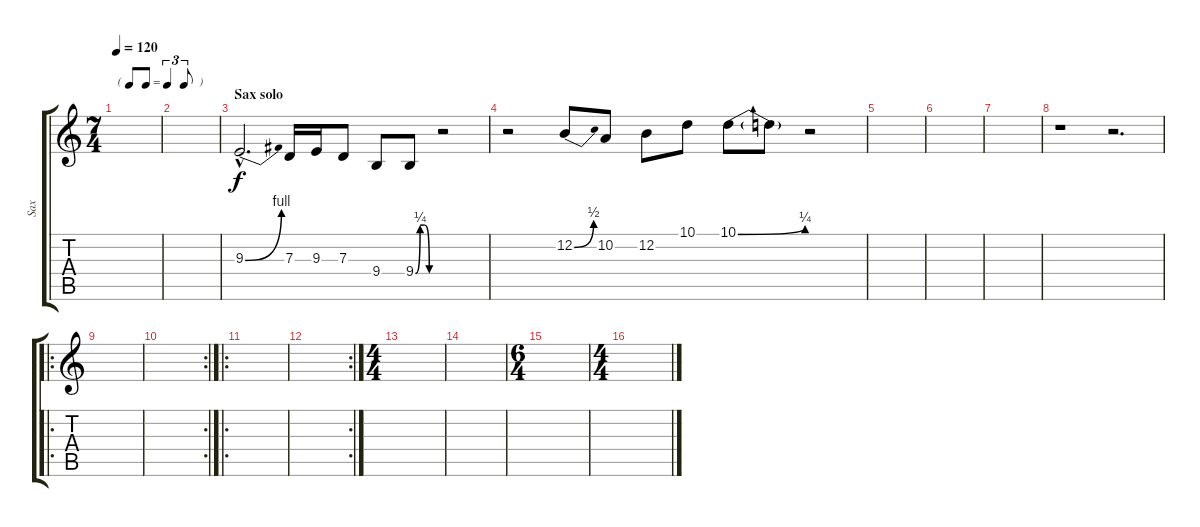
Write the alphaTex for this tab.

\track ("Sax" "Sax") {instrument altosax}
\staff {score tabs}
\tuning (E4 B3 G3 D3 A2 E2) {hide}
\ts (7 4)
\tf triplet8th
\tempo 120
\clef g2
\ks c
|
|
\section ("" "Sax solo")
9.3{be (bend 0 0 60 4) hac}.2{d} 7.3.16 9.3.16 7.3.8 9.4.8 9.4{be (custom 0 0 15 1 30 1 45 0 60 0)}.8 r.2 |
r.2 12.2{be (bend 0 0 60 2)}.8 10.2.8 12.2.8 10.1.8 10.1{be (bend 0 0 60 1)}.8 10.1{t}.8 r.2 |
|
|
|
r.1 r.2{d} |
\ro
|
\rc 2
|
\ro
|
\rc 2
|
\ts (4 4)
|
|
\ts (6 4)
|
\ts (4 4)
